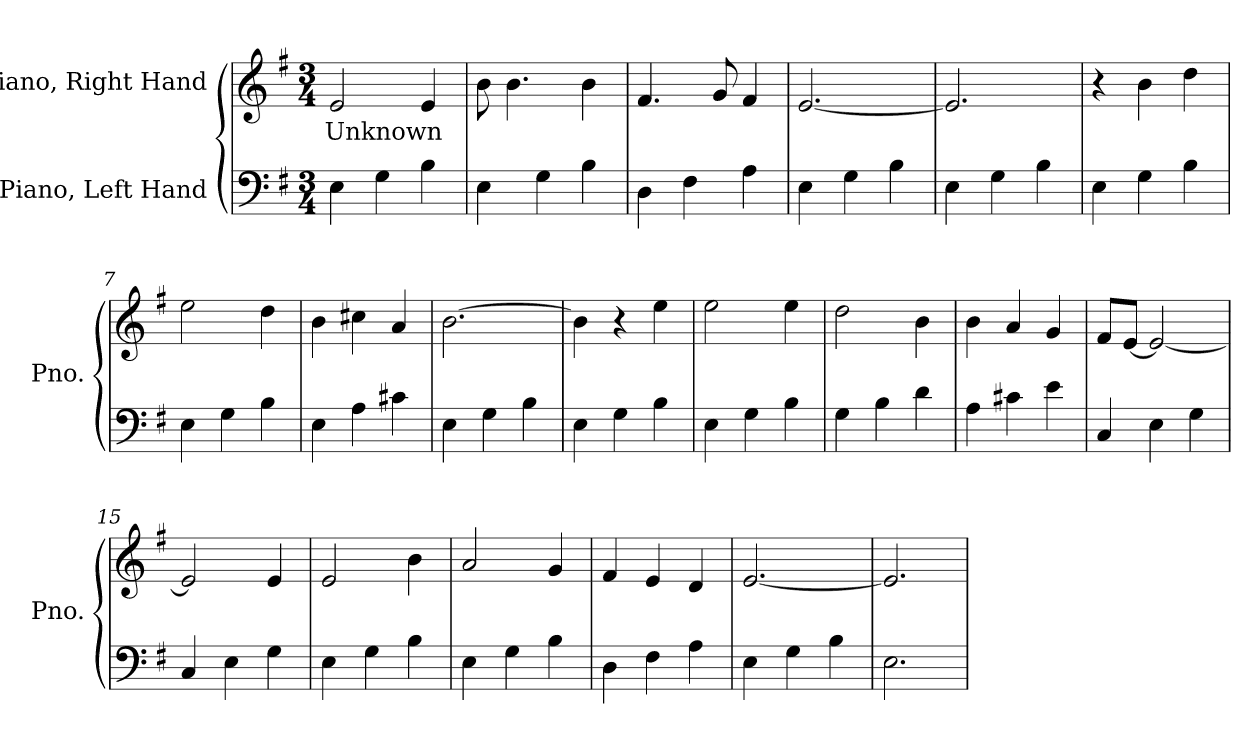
**kern	**kern	**text
*part2	*part1	*part1
*staff2	*staff1	*staff1
*I"Piano, Left Hand	*I"Piano, Right Hand	*
*I'Pno.	*I'Pno.	*
*clefF4	*clefG2	*
*k[f#]	*k[f#]	*
*M3/4	*M3/4	*
*MM110	*MM110	*
=1	=1	=1
!	!	!LO:LY:b
4E\	2e/	Unknown
4G\	.	.
4B\	4e/	.
=2	=2	=2
4E\	8b\	.
.	4.b\	.
4G\	.	.
4B\	4b\	.
=3	=3	=3
4D\	4.f#/	.
4F#\	.	.
.	8g/	.
4A\	4f#/	.
=4	=4	=4
4E\	[2.e/	.
4G\	.	.
4B\	.	.
=5	=5	=5
4E\	2.e/]	.
4G\	.	.
4B\	.	.
=6	=6	=6
4E\	4r	.
4G\	4b\	.
4B\	4dd\	.
=7	=7	=7
4E\	2ee\	.
4G\	.	.
4B\	4dd\	.
!!LO:LB:g=z
=8	=8	=8
4E\	4b\	.
4A\	4cc#X\	.
4c#X\	4a/	.
=9	=9	=9
4E\	[2.b\	.
4G\	.	.
4B\	.	.
=10	=10	=10
4E\	4b\]	.
4G\	4r	.
4B\	4ee\	.
=11	=11	=11
4E\	2ee\	.
4G\	.	.
4B\	4ee\	.
=12	=12	=12
4G\	2dd\	.
4B\	.	.
4d\	4b\	.
=13	=13	=13
4A\	4b\	.
4c#X\	4a/	.
4e\	4g/	.
=14	=14	=14
4C/	8f#/L	.
.	[8e/J	.
4E\	2e/_	.
4G\	.	.
=15	=15	=15
4C/	2e/]	.
4E\	.	.
4G\	4e/	.
=16	=16	=16
4E\	2e/	.
4G\	.	.
4B\	4b\	.
!!LO:LB:g=z
=17	=17	=17
4E\	2a/	.
4G\	.	.
4B\	4g/	.
=18	=18	=18
4D\	4f#/	.
4F#\	4e/	.
4A\	4d/	.
=19	=19	=19
4E\	[2.e/	.
4G\	.	.
4B\	.	.
=20	=20	=20
2.E\	2.e/]	.
=	=	=
*-	*-	*-
